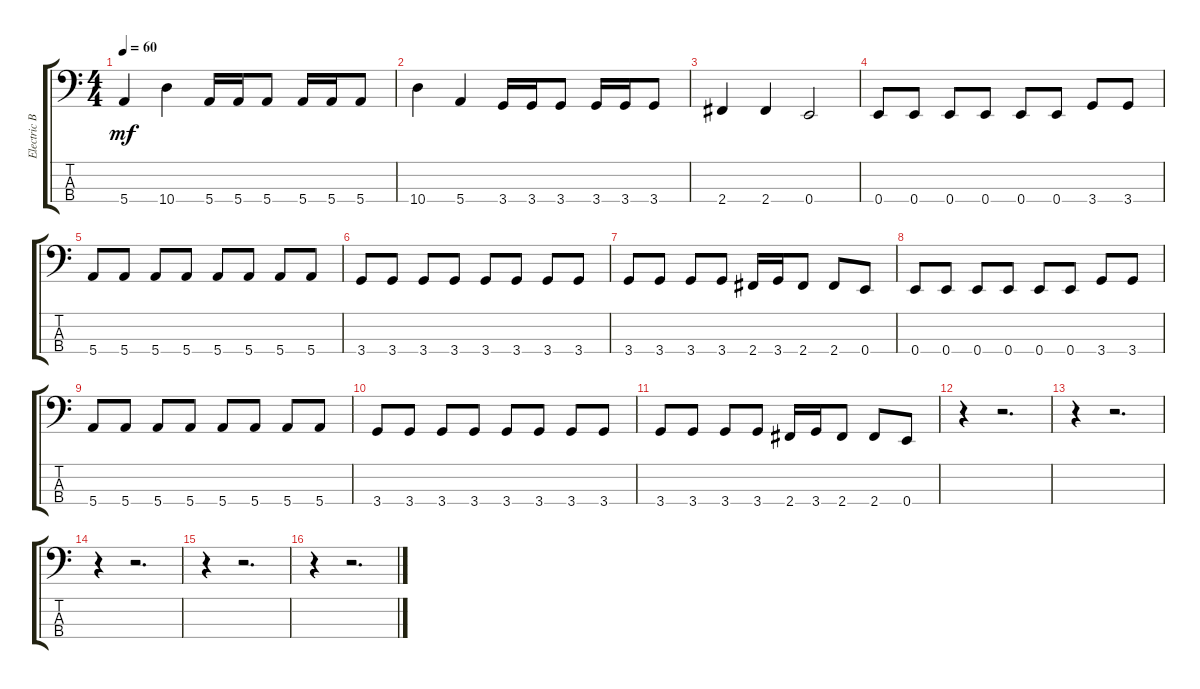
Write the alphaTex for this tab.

\track ("Electric Bass" "Electric B") {instrument electricbassfinger}
\staff {score tabs}
\tuning (G2 D2 A1 E1) {hide}
\ts (4 4)
\tempo 60
\clef f4
\ks c
5.4.4{dy mf} 10.4.4 5.4.16 5.4.16 5.4.8 5.4.16 5.4.16 5.4.8 |
10.4.4 5.4.4 3.4.16 3.4.16 3.4.8 3.4.16 3.4.16 3.4.8 |
2.4.4 2.4.4 0.4.2 |
0.4.8 0.4.8 0.4.8 0.4.8 0.4.8 0.4.8 3.4.8 3.4.8 |
5.4.8 5.4.8 5.4.8 5.4.8 5.4.8 5.4.8 5.4.8 5.4.8 |
3.4.8 3.4.8 3.4.8 3.4.8 3.4.8 3.4.8 3.4.8 3.4.8 |
3.4.8 3.4.8 3.4.8 3.4.8 2.4.16 3.4.16 2.4.8 2.4.8 0.4.8 |
0.4.8 0.4.8 0.4.8 0.4.8 0.4.8 0.4.8 3.4.8 3.4.8 |
5.4.8 5.4.8 5.4.8 5.4.8 5.4.8 5.4.8 5.4.8 5.4.8 |
3.4.8 3.4.8 3.4.8 3.4.8 3.4.8 3.4.8 3.4.8 3.4.8 |
3.4.8 3.4.8 3.4.8 3.4.8 2.4.16 3.4.16 2.4.8 2.4.8 0.4.8 |
r.4 r.2{d} |
r.4 r.2{d} |
r.4 r.2{d} |
r.4 r.2{d} |
r.4 r.2{d}
